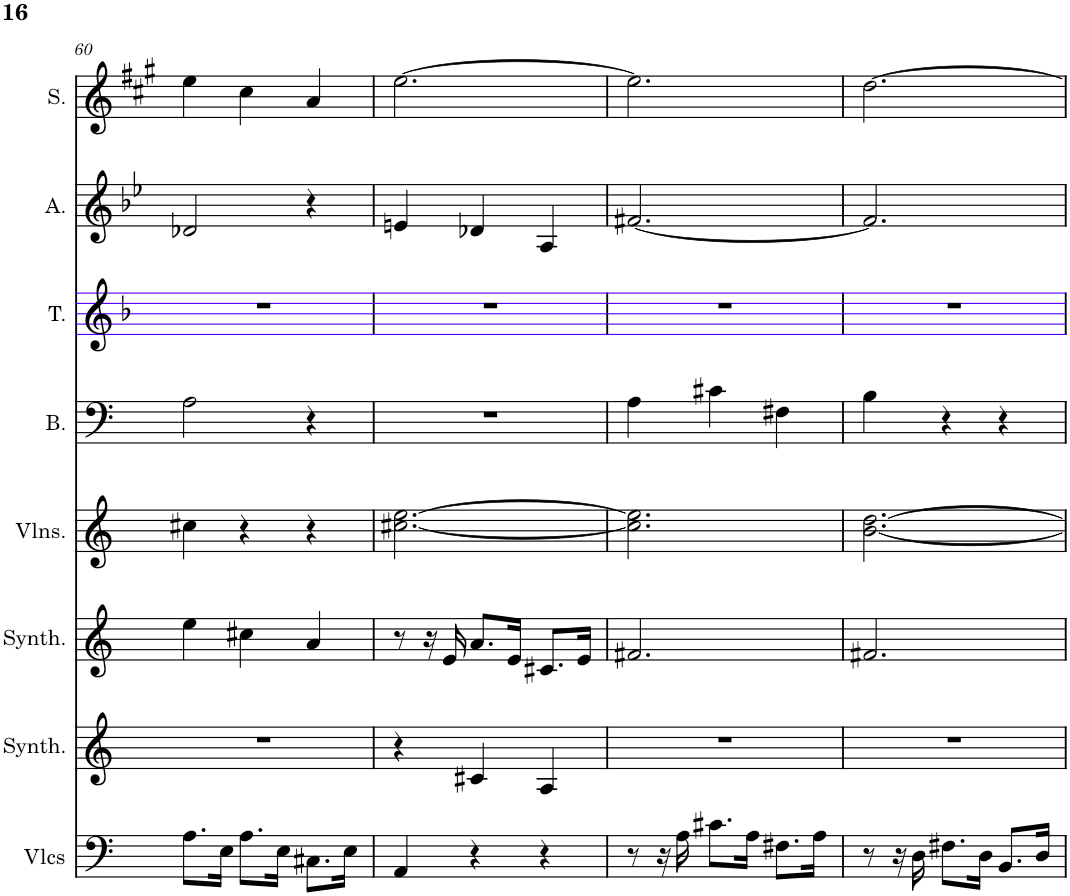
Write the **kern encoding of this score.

**kern	**kern	**kern	**kern	**kern	**kern	**kern	**kern
*part8	*part7	*part6	*part5	*part4	*part3	*part2	*part1
*staff8	*staff7	*staff6	*staff5	*staff4	*staff3	*staff2	*staff1
*I"Violoncelles, D'Bass/Strings, etc	*I"Synthétiseur d'instruments à cordes, Synth strings, etc	*I"Synthétiseur d'instruments à cordes, Synth strings 2	*I"Violons, 1st violins	*I"Basse	*I"Tenor	*I"Alto	*I"Soprano
*I'Vlcs	*I'Synth.	*I'Synth.	*I'Vlns.	*I'B.	*I'T.	*I'A.	*I'S.
!!LO:PB:g=z
*clefF4	*clefF4	*clefG2	*clefG2	*clefF4	*clefG2	*clefG2	*clefG2
*k[]	*k[]	*k[]	*k[]	*k[]	*k[b-]	*k[b-e-]	*k[f#c#g#]
*M3/4	*M3/4	*M3/4	*M3/4	*M3/4	*M3/4	*M3/4	*M3/4
=60	=60	=60	=60	=60	=60	=60	=60
8.A\L	2.r	4ee\	4cc#X\	2A\	2.r	2d-X/	4ee\
16E\Jk	.	.	.	.	.	.	.
8.A\L	.	4cc#X\	4r	.	.	.	4cc#\
16E\Jk	.	.	.	.	.	.	.
8.C#X\L	.	4a/	4r	4r	.	4r	4a/
16E\Jk	.	.	.	.	.	.	.
=61	=61	=61	=61	=61	=61	=61	=61
4AA/	4r	8r	[2.cc#X\ [2.ee\	2.r	2.r	4en/	[2.ee\
.	.	16r	.	.	.	.	.
.	.	16e/	.	.	.	.	.
4r	4c#X/	8.a/L	.	.	.	4d-X/	.
.	.	16e/Jk	.	.	.	.	.
4r	4A/	8.c#X/L	.	.	.	4A/	.
.	.	16e/Jk	.	.	.	.	.
=62	=62	=62	=62	=62	=62	=62	=62
8r	2.r	2.f#X/	2.cc#\] 2.ee\]	4A\	2.r	[2.f#X/	2.ee\]
16r	.	.	.	.	.	.	.
16A\	.	.	.	.	.	.	.
8.c#X\L	.	.	.	4c#X\	.	.	.
16A\Jk	.	.	.	.	.	.	.
8.F#X\L	.	.	.	4F#X\	.	.	.
16A\Jk	.	.	.	.	.	.	.
=63	=63	=63	=63	=63	=63	=63	=63
8r	2.r	2.f#X/	[2.b\ [2.dd\	4B\	2.r	2.f#/]	[2.dd\
16r	.	.	.	.	.	.	.
16D\	.	.	.	.	.	.	.
8.F#X\L	.	.	.	4r	.	.	.
16D\Jk	.	.	.	.	.	.	.
8.BB/L	.	.	.	4r	.	.	.
16D/Jk	.	.	.	.	.	.	.
=	=	=	=	=	=	=	=
*-	*-	*-	*-	*-	*-	*-	*-
